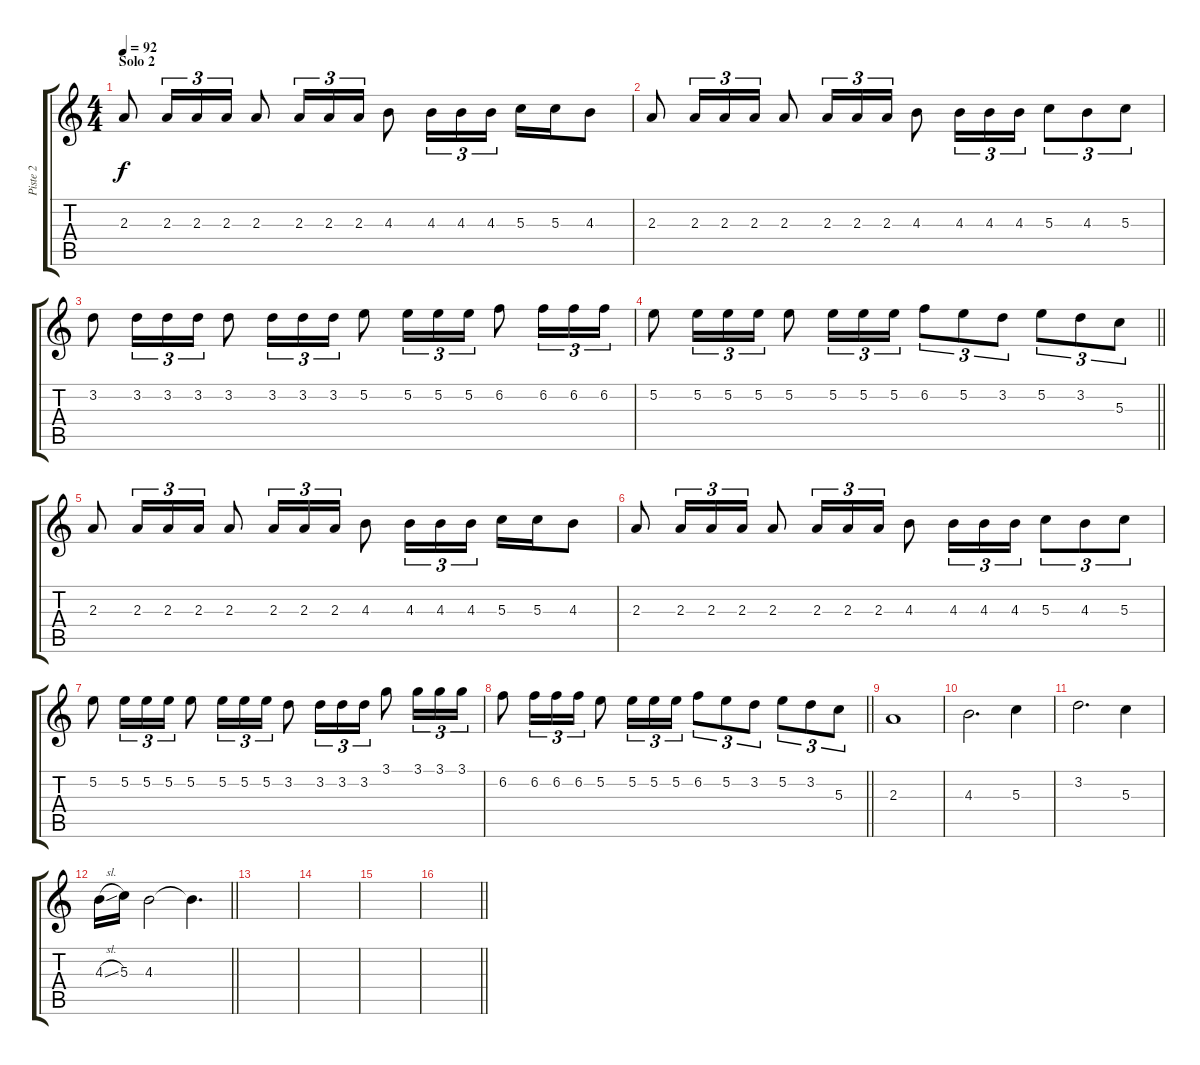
\track ("Piste 2" "Piste 2") {instrument distortionguitar}
\staff {score tabs}
\tuning (E4 B3 G3 D3 A2 E2) {hide}
\ts (4 4)
\section ("" "Solo 2")
\tempo 92
\clef g2
\ks c
2.3.8{dy f} 2.3.16{tu (3 2)} 2.3.16{tu (3 2)} 2.3.16{tu (3 2)} 2.3.8 2.3.16{tu (3 2)} 2.3.16{tu (3 2)} 2.3.16{tu (3 2)} 4.3.8 4.3.16{tu (3 2)} 4.3.16{tu (3 2)} 4.3.16{tu (3 2)} 5.3.16 5.3.16 4.3.8 |
2.3.8 2.3.16{tu (3 2)} 2.3.16{tu (3 2)} 2.3.16{tu (3 2)} 2.3.8 2.3.16{tu (3 2)} 2.3.16{tu (3 2)} 2.3.16{tu (3 2)} 4.3.8 4.3.16{tu (3 2)} 4.3.16{tu (3 2)} 4.3.16{tu (3 2)} 5.3.8{tu (3 2)} 4.3.8{tu (3 2)} 5.3.8{tu (3 2)} |
3.2.8 3.2.16{tu (3 2)} 3.2.16{tu (3 2)} 3.2.16{tu (3 2)} 3.2.8 3.2.16{tu (3 2)} 3.2.16{tu (3 2)} 3.2.16{tu (3 2)} 5.2.8 5.2.16{tu (3 2)} 5.2.16{tu (3 2)} 5.2.16{tu (3 2)} 6.2.8 6.2.16{tu (3 2)} 6.2.16{tu (3 2)} 6.2.16{tu (3 2)} |
\barLineRight lightlight
5.2.8 5.2.16{tu (3 2)} 5.2.16{tu (3 2)} 5.2.16{tu (3 2)} 5.2.8 5.2.16{tu (3 2)} 5.2.16{tu (3 2)} 5.2.16{tu (3 2)} 6.2.8{tu (3 2)} 5.2.8{tu (3 2)} 3.2.8{tu (3 2)} 5.2.8{tu (3 2)} 3.2.8{tu (3 2)} 5.3.8{tu (3 2)} |
2.3.8 2.3.16{tu (3 2)} 2.3.16{tu (3 2)} 2.3.16{tu (3 2)} 2.3.8 2.3.16{tu (3 2)} 2.3.16{tu (3 2)} 2.3.16{tu (3 2)} 4.3.8 4.3.16{tu (3 2)} 4.3.16{tu (3 2)} 4.3.16{tu (3 2)} 5.3.16 5.3.16 4.3.8 |
2.3.8 2.3.16{tu (3 2)} 2.3.16{tu (3 2)} 2.3.16{tu (3 2)} 2.3.8 2.3.16{tu (3 2)} 2.3.16{tu (3 2)} 2.3.16{tu (3 2)} 4.3.8 4.3.16{tu (3 2)} 4.3.16{tu (3 2)} 4.3.16{tu (3 2)} 5.3.8{tu (3 2)} 4.3.8{tu (3 2)} 5.3.8{tu (3 2)} |
5.2.8 5.2.16{tu (3 2)} 5.2.16{tu (3 2)} 5.2.16{tu (3 2)} 5.2.8 5.2.16{tu (3 2)} 5.2.16{tu (3 2)} 5.2.16{tu (3 2)} 3.2.8 3.2.16{tu (3 2)} 3.2.16{tu (3 2)} 3.2.16{tu (3 2)} 3.1.8 3.1.16{tu (3 2)} 3.1.16{tu (3 2)} 3.1.16{tu (3 2)} |
\barLineRight lightlight
6.2.8 6.2.16{tu (3 2)} 6.2.16{tu (3 2)} 6.2.16{tu (3 2)} 5.2.8 5.2.16{tu (3 2)} 5.2.16{tu (3 2)} 5.2.16{tu (3 2)} 6.2.8{tu (3 2)} 5.2.8{tu (3 2)} 3.2.8{tu (3 2)} 5.2.8{tu (3 2)} 3.2.8{tu (3 2)} 5.3.8{tu (3 2)} |
2.3.1 |
4.3.2{d} 5.3.4 |
3.2.2{d} 5.3.4 |
\barLineRight lightlight
4.3{sl}.16 5.3.16 4.3.2 4.3{t}.4{d} |
|
|
|
\barLineRight lightlight
